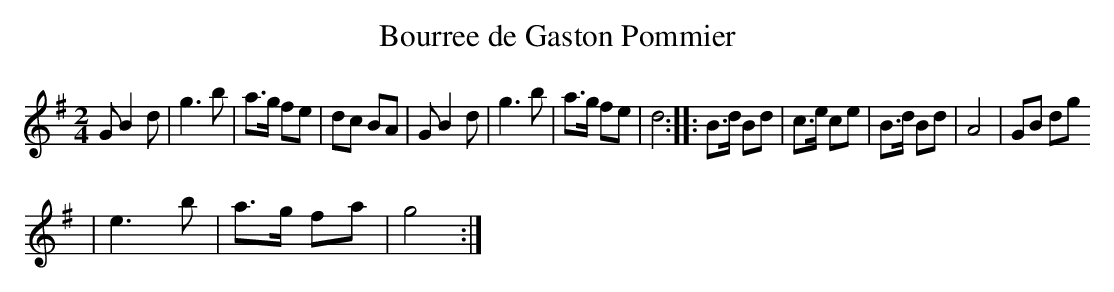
X:1
T:Bourree de Gaston Pommier
M:2/4
L:1/8
K:G
GB2d|g3b|a>g fe|dc BA|GB2d|g3b|a>g fe|d4:||:B>d Bd|c>e ce|B>d Bd|A4|GB dg
|e3b|a>g fa|g4:|
